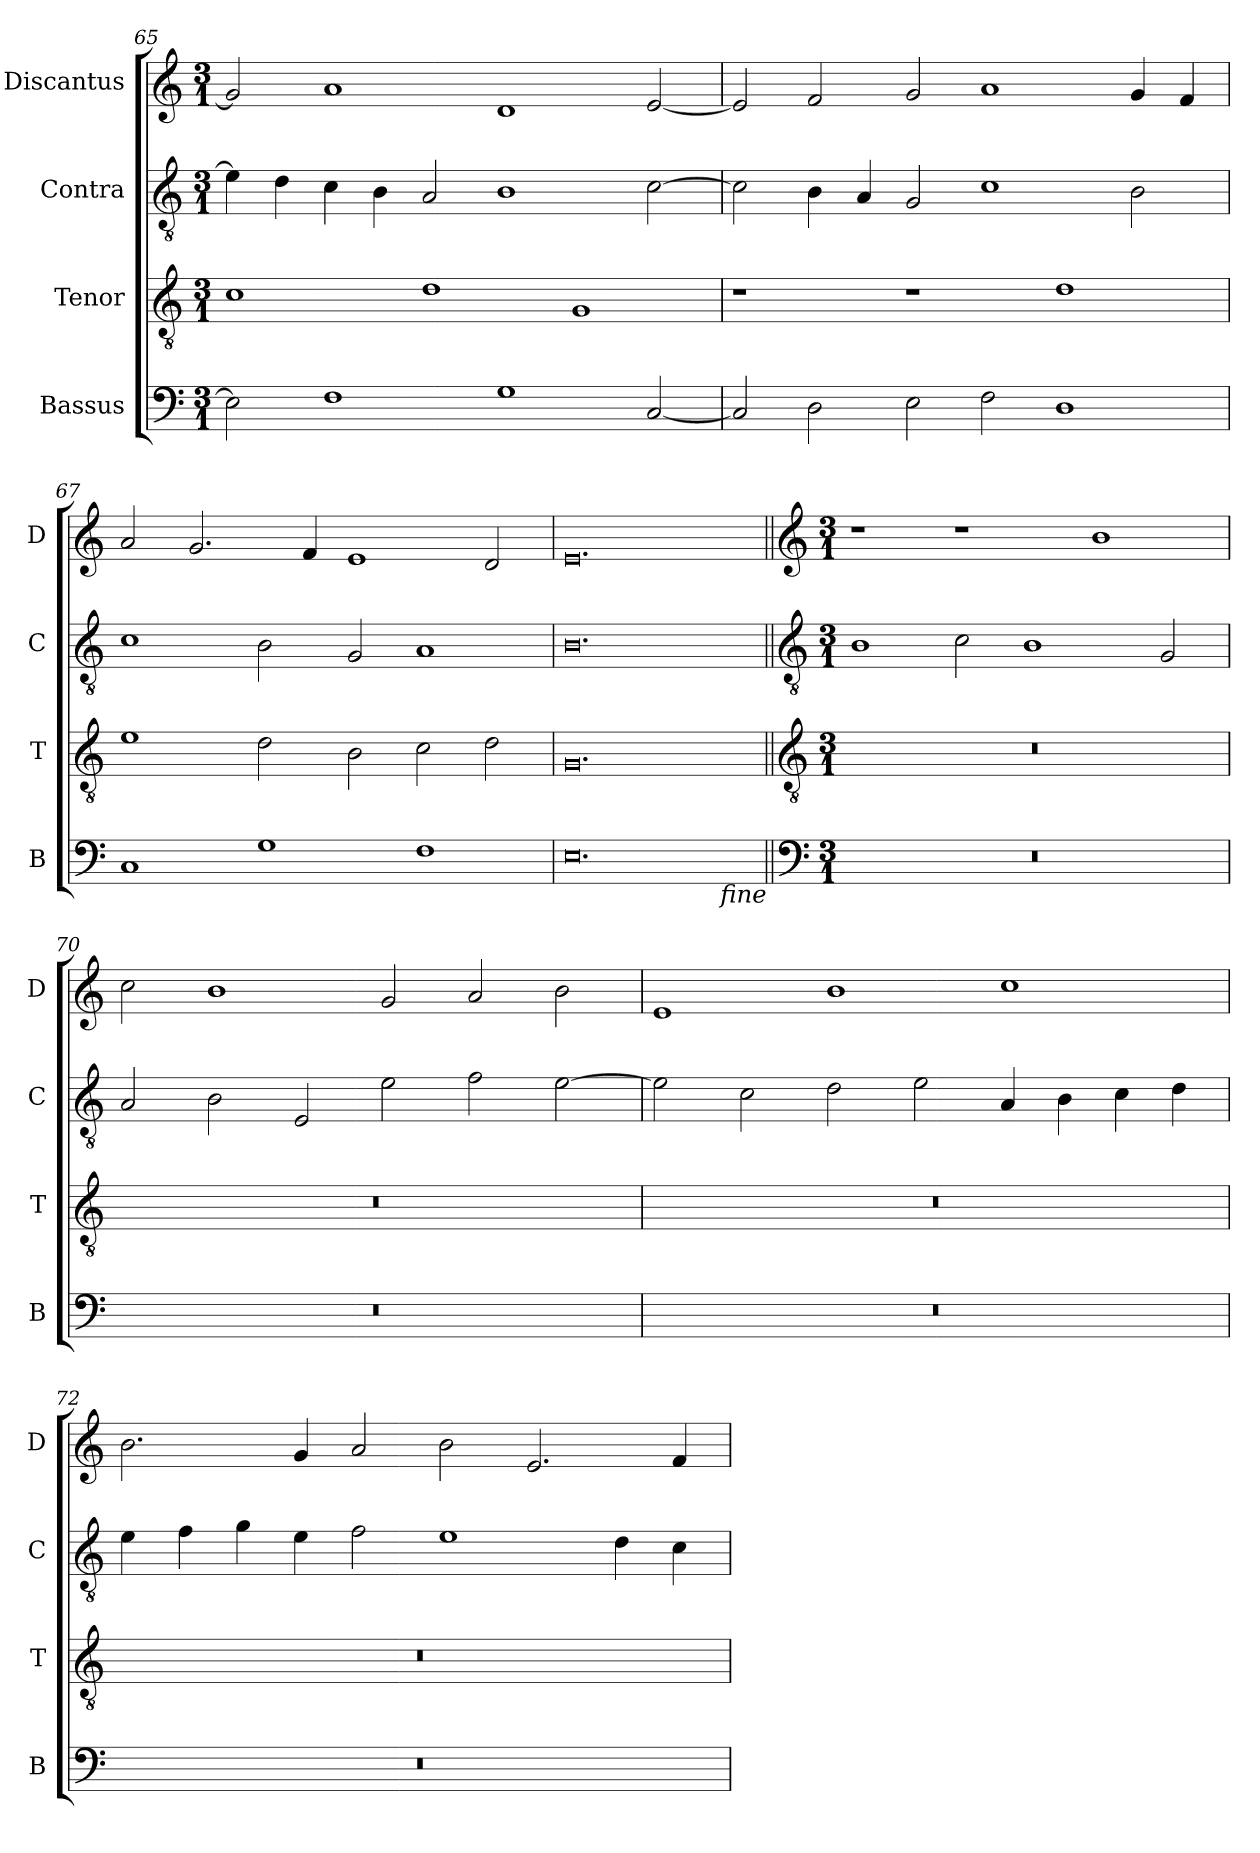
**kern	**kern	**kern	**kern
*part4	*part3	*part2	*part1
*staff4	*staff3	*staff2	*staff1
*I"Bassus	*I"Tenor	*I"Contra	*I"Discantus
*I'B	*I'T	*I'C	*I'D
*clefF4	*clefGv2	*clefGv2	*clefG2
*k[]	*k[]	*k[]	*k[]
*M3/1	*M3/1	*M3/1	*M3/1
=65	=65	=65	=65
2E\]	1c	4e\]	2g/]
.	.	4d\	.
1F	.	4c\	1a
.	.	4B\	.
.	1d	2A/	.
1G	.	1B	1d
.	1G	.	.
[2C/	.	[2c\	[2e/
=66	=66	=66	=66
2C/]	1r	2c\]	2e/]
2D\	.	4B\	2f/
.	.	4A/	.
2E\	1r	2G/	2g/
2F\	.	1c	1a
1D	1d	.	.
.	.	2B\	4g/
.	.	.	4f/
=67	=67	=67	=67
1C	1e	1c	2a/
.	.	.	2.g/
1G	2d\	2B\	.
.	.	.	4f/
.	2B\	2G/	1e
1F	2c\	1A	.
.	2d\	.	2d/
=68	=68	=68	=68
0.E	0.G	0.B	0.e
!LO:TX:b:i:rj:t=fine	!	!	!
!!LO:LB:g=z
=69||	=69||	=69||	=69||
*clefF4	*clefGv2	*clefGv2	*clefG2
*k[]	*k[]	*k[]	*k[]
*M3/1	*M3/1	*M3/1	*M3/1
0.r	0.r	1B	1r
.	.	2c\	1r
.	.	1B	.
.	.	.	1b
.	.	2G/	.
=70	=70	=70	=70
0.r	0.r	2A/	2cc\
.	.	2B\	1b
.	.	2E/	.
.	.	2e\	2g/
.	.	2f\	2a/
.	.	[2e\	2b\
=71	=71	=71	=71
0.r	0.r	2e\]	1e
.	.	2c\	.
.	.	2d\	1b
.	.	2e\	.
.	.	4A/	1cc
.	.	4B\	.
.	.	4c\	.
.	.	4d\	.
=72	=72	=72	=72
0.r	0.r	4e\	2.b\
.	.	4f\	.
.	.	4g\	.
.	.	4e\	4g/
.	.	2f\	2a/
.	.	1e	2b\
.	.	.	2.e/
.	.	4d\	.
.	.	4c\	4f/
=	=	=	=
*-	*-	*-	*-
